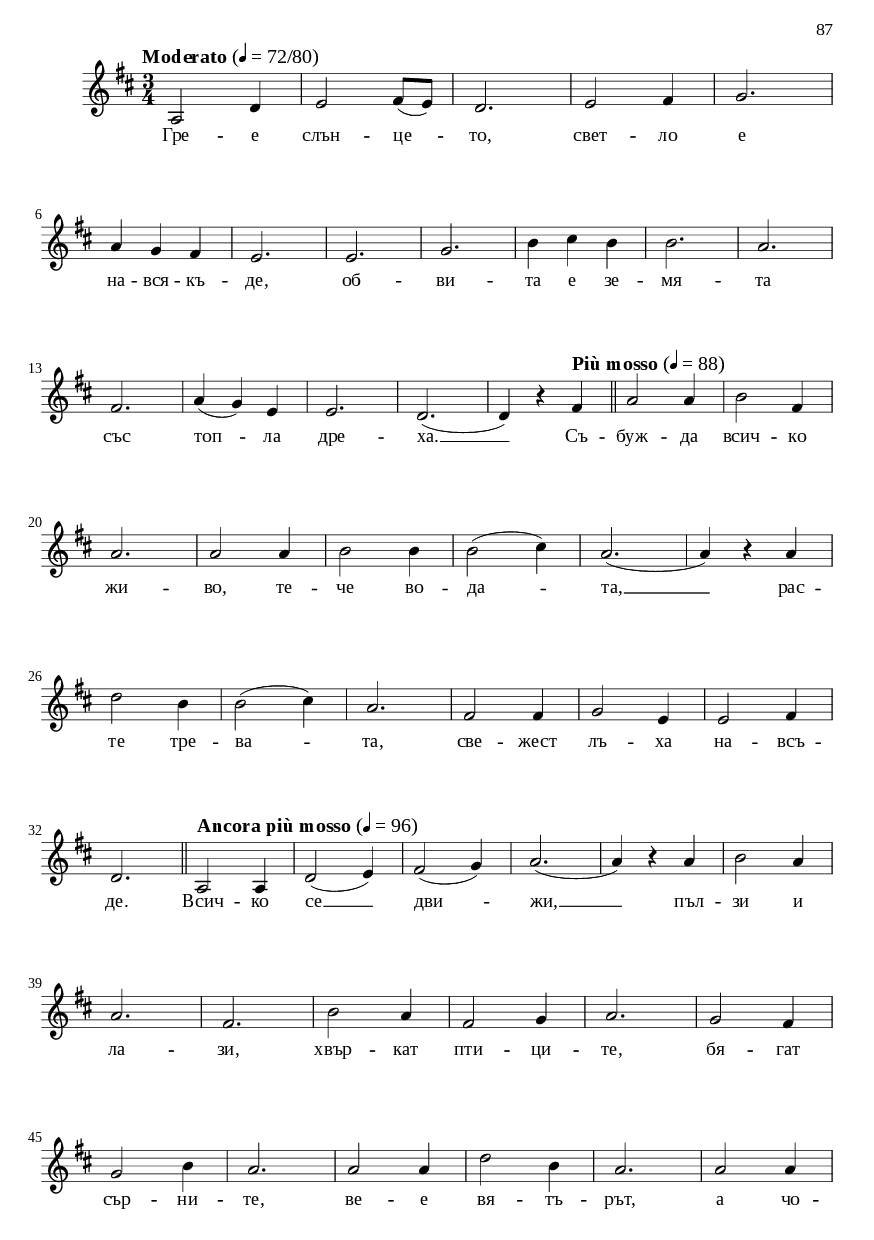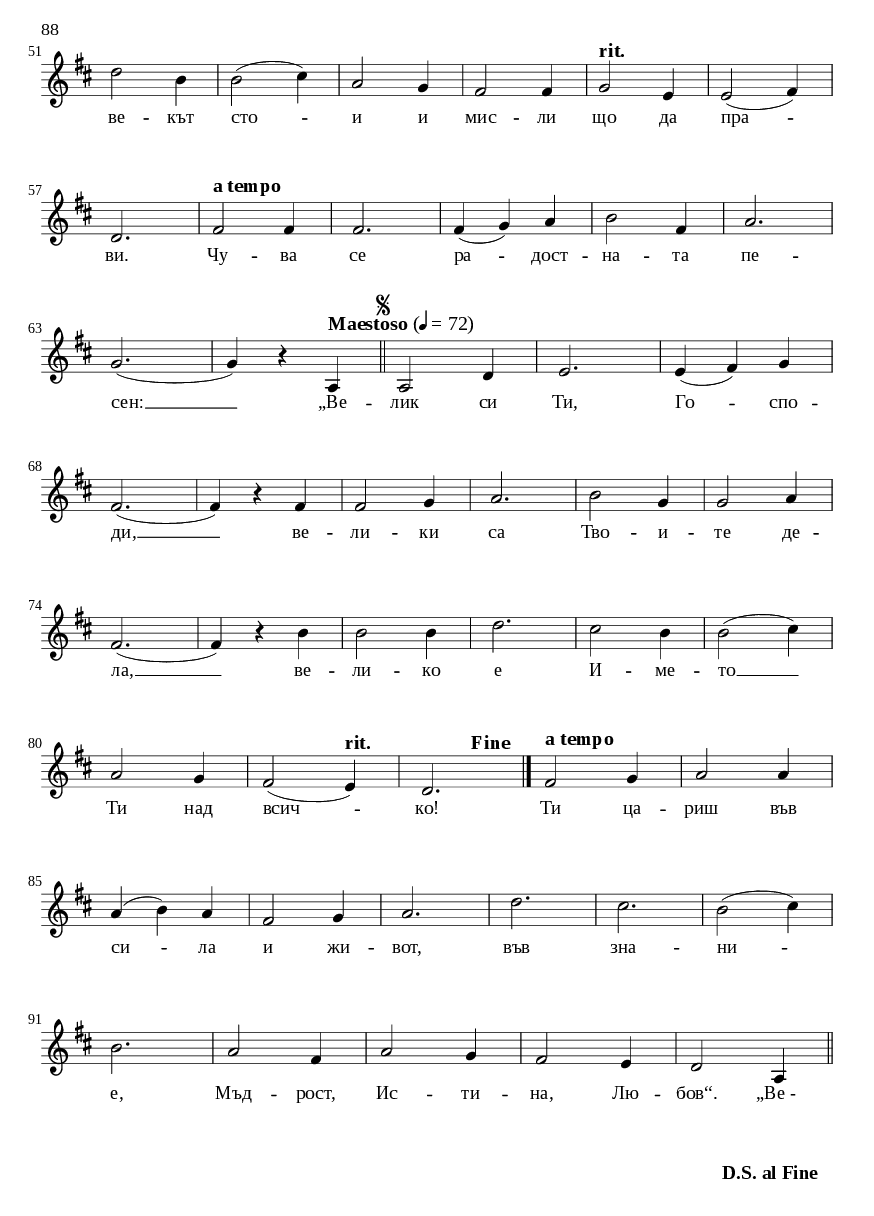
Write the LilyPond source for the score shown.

\version "2.24.4"

% include paper part and global functions
\include "include/globals.ily"

\bookpart {
  \label #'ref104
  \tocItem \markup "Химн на Великата душа"
  \include "include/bookpart-paper.ily"
  \paper {
      print-first-page-number = ##t
      bookpart-level-page-numbering = ##t
  print-page-number = ##t
      first-page-number = #87
}
\score {
    \include "include/score-layout.ily"

    \new Voice \absolute {
      \clef treble
      \key d \major
      \time 3/4
      \tempoFunc "Moderato" 4 "72/80"
      \autoBeamOff

      a2 d'4 | e'2 fis'8 [ (e'8) ]| d'2. | e'2 fis'4 | g'2. | \break

      a'4 g'4 fis'4 | e'2. | e'2. | g'2. | b'4 cis''4 b'4 | b'2. | a'2. | \break

      fis'2. | a'4 (g'4) e'4 | e'2. | d'2. (| d'4) r4
      \tempoFunc "Più mosso" 4 "88"
      fis'4  \bar "||" a'2 a'4 | b'2 fis'4 | \break

      a'2. | a'2 a'4 | b'2 b'4 | b'2 ( cis''4 ) | a'2. ( | a'4 ) r4 a'4 | \break

      d''2 b'4 | b'2 ( cis''4 ) | a'2. | fis'2 fis'4  | g'2 e'4 | e'2 fis'4 | \break

      d'2.  \bar "||"
      \tempoFunc "Ancora più mosso" 4 "96"

      a2 a4 | d'2 ( e'4 ) | fis'2 ( g'4 ) | a'2. (| a'4 ) r4 a'4 | b'2 a'4 | \break

      a'2. | fis'2. |

      b'2 a'4 | fis'2 g'4 | a'2. | g'2 fis'4 | \break

      g'2 b'4 | a'2. | a'2 a'4 | d''2 b'4 | a'2. | a'2 a'4 | \pageBreak

      d''2 b'4 | b'2 ( cis''4 ) | a'2 g'4 |fis'2  fis'4 |
      \tempo "rit." g'2  e'4 | e'2 ( fis'4 ) | \break
      d'2. | \tempo "a tempo" fis'2 fis'4 | fis'2. | fis'4 ( g'4 )  a'4 | b'2 fis'4 |a'2.   \break
      | % 61
      g'2. (| g'4) r4  \tempoFunc "Maestoso" 4 "72" a4 \mark \markup {\small \musicglyph "scripts.segno" }  \bar "||"
      a2  d'4 | % 63
      e'2. | % 64
      e'4 (  fis'4 )  g'4 |\break  % 65
      fis'2. (|   fis'4) r4  fis'4 | % 66
      fis'2  g'4 | % 67
      a'2. | % 68
      b'2  g'4 | % 69
      g'2  a'4 | \break
      fis'2. (| fis'4) r4 b'4 | % 71
      b'2  b'4 | % 72
      d''2.  | % 73
      cis''2  b'4 | % 74
      b'2 (  cis''4 ) | \break % 75
      a'2  g'4 |  % 76
      fis'2 ( \tempo "rit." e'4 )  | % 77
      \tempo "          Fine" d'2. \bar "|."
      | % 78
      \tempo "a tempo" fis'2 g'4 | % 79
      a'2  a'4 | \break
      a'4 (  b'4 )  a'4 | % 81
      fis'2  g'4 | % 82
      a'2. | % 83
      d''2. | % 84
      cis''2. | % 85
      b'2 (  cis''4 ) | \break % 86
      b'2.  | % 87
      a'2  fis'4 | % 88
      a'2  g'4 | % 89
      fis'2  e'4 |
      d'2  a4 | \bar"||"
    }

    \addlyrics {
      Гре -- е слън -- це -- то, свет -- ло е

      на -- вся -- къ -- де,  об -- ви -- та е зе -- мя -- та със топ -- ла дре -- ха. __

      Съ -- буж -- да всич  --  ко жи -- во,

      те -- че во -- да -- та, __ рас -- те тре -- ва -- та,

      све -- жест лъ -- ха на -- всъ -- де.

      Всич -- ко се __ дви -- жи, __ пъл -- зи и ла -- зи,

      хвър -- кат пти -- ци -- те, бя -- гат сър -- ни -- те,

      ве -- е вя -- тъ -- рът, а чо -- ве -- кът сто -- и

      и мис -- ли що да пра -- ви.

      Чу -- ва се ра -- дост -- на -- та пе -- сен: __

      „Ве -- лик си Ти, Го -- спо -- ди, __

      ве -- ли -- ки са Тво -- и -- те де -- ла, __

      ве -- ли -- ко е И -- ме -- то __ Ти над всич -- ко!

      Ти ца -- риш във си -- ла и жи -- вот,

      във зна -- ни -- е, Мъд -- рост,

      Ис -- ти -- на, Лю -- бов“. "„Ве - "

    }

    \header {
      title = \titleFunc #'ref_desc_14 "Химн на Великата душа" "Himn na velikata Dusha"
    }

    \midi{}

  } % score

  \markup \dc-one "D.S. al Fine"

} % bookpart
